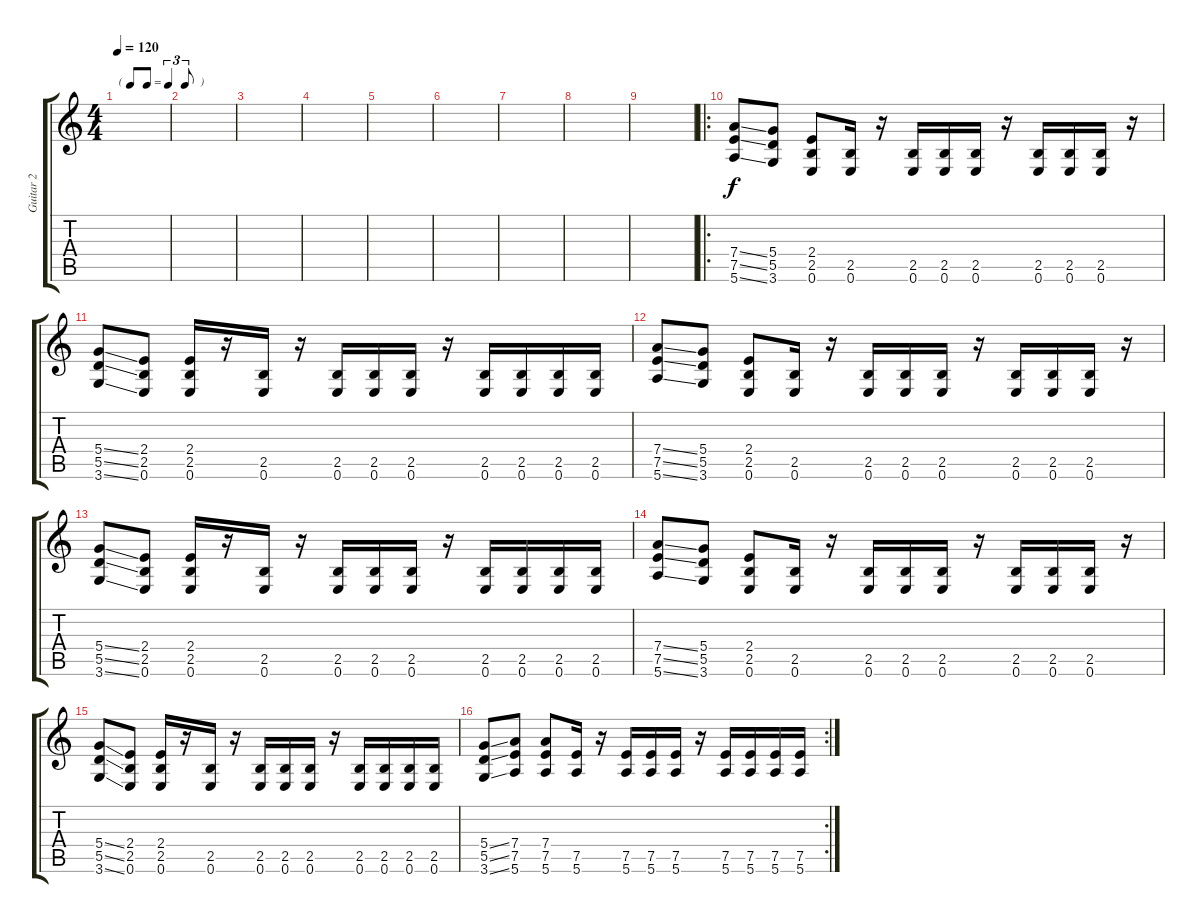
\track ("Guitar 2" "Guitar 2") {instrument distortionguitar}
\staff {score tabs}
\tuning (E4 B3 G3 D3 A2 E2) {hide}
\ts (4 4)
\tf triplet8th
\tempo 120
\clef g2
\ks c
|
|
|
|
|
|
|
|
|
\ro
(7.4{ss} 7.5{ss} 5.6{ss}).8 (5.4 5.5 3.6).8 (2.4 2.5 0.6).8 (2.5 0.6).16 r.16 (2.5 0.6).16 (2.5 0.6).16 (2.5 0.6).16 r.16 (2.5 0.6).16 (2.5 0.6).16 (2.5 0.6).16 r.16 |
(5.4{ss} 5.5{ss} 3.6{ss}).8 (2.4 2.5 0.6).8 (2.4 2.5 0.6).16 r.16 (2.5 0.6).16 r.16 (2.5 0.6).16 (2.5 0.6).16 (2.5 0.6).16 r.16 (2.5 0.6).16 (2.5 0.6).16 (2.5 0.6).16 (2.5 0.6).16 |
(7.4{ss} 7.5{ss} 5.6{ss}).8 (5.4 5.5 3.6).8 (2.4 2.5 0.6).8 (2.5 0.6).16 r.16 (2.5 0.6).16 (2.5 0.6).16 (2.5 0.6).16 r.16 (2.5 0.6).16 (2.5 0.6).16 (2.5 0.6).16 r.16 |
(5.4{ss} 5.5{ss} 3.6{ss}).8 (2.4 2.5 0.6).8 (2.4 2.5 0.6).16 r.16 (2.5 0.6).16 r.16 (2.5 0.6).16 (2.5 0.6).16 (2.5 0.6).16 r.16 (2.5 0.6).16 (2.5 0.6).16 (2.5 0.6).16 (2.5 0.6).16 |
(7.4{ss} 7.5{ss} 5.6{ss}).8 (5.4 5.5 3.6).8 (2.4 2.5 0.6).8 (2.5 0.6).16 r.16 (2.5 0.6).16 (2.5 0.6).16 (2.5 0.6).16 r.16 (2.5 0.6).16 (2.5 0.6).16 (2.5 0.6).16 r.16 |
(5.4{ss} 5.5{ss} 3.6{ss}).8 (2.4 2.5 0.6).8 (2.4 2.5 0.6).16 r.16 (2.5 0.6).16 r.16 (2.5 0.6).16 (2.5 0.6).16 (2.5 0.6).16 r.16 (2.5 0.6).16 (2.5 0.6).16 (2.5 0.6).16 (2.5 0.6).16 |
\rc 2
(5.4{ss} 5.5{ss} 3.6{ss}).8 (7.4 7.5 5.6).8 (7.4 7.5 5.6).8 (7.5 5.6).16 r.16 (7.5 5.6).16 (7.5 5.6).16 (7.5 5.6).16 r.16 (7.5 5.6).16 (7.5 5.6).16 (7.5 5.6).16 (7.5 5.6).16
